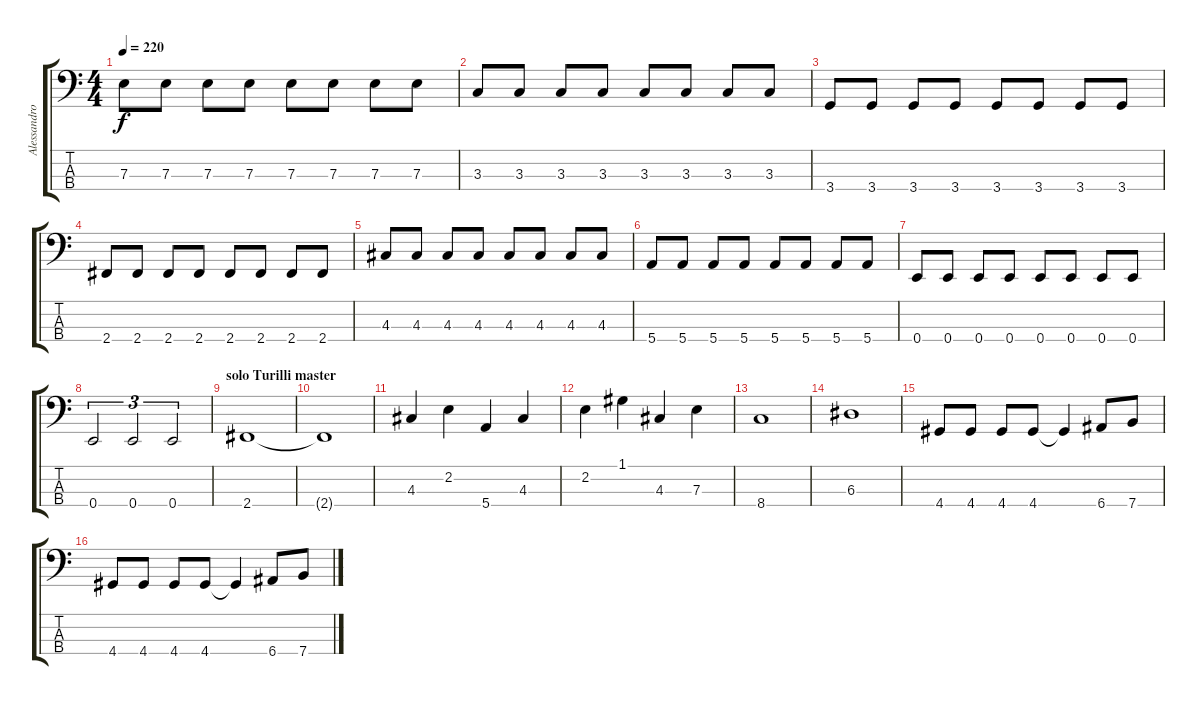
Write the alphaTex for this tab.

\track ("Alessandro Lotta" "Alessandro") {instrument electricbassfinger}
\staff {score tabs}
\tuning (G2 D2 A1 E1) {hide}
\ts (4 4)
\tempo 220
\clef f4
\ks c
7.3.8{dy f} 7.3.8 7.3.8 7.3.8 7.3.8 7.3.8 7.3.8 7.3.8 |
3.3.8 3.3.8 3.3.8 3.3.8 3.3.8 3.3.8 3.3.8 3.3.8 |
3.4.8 3.4.8 3.4.8 3.4.8 3.4.8 3.4.8 3.4.8 3.4.8 |
2.4.8 2.4.8 2.4.8 2.4.8 2.4.8 2.4.8 2.4.8 2.4.8 |
4.3.8 4.3.8 4.3.8 4.3.8 4.3.8 4.3.8 4.3.8 4.3.8 |
5.4.8 5.4.8 5.4.8 5.4.8 5.4.8 5.4.8 5.4.8 5.4.8 |
0.4.8 0.4.8 0.4.8 0.4.8 0.4.8 0.4.8 0.4.8 0.4.8 |
0.4.2{tu (3 2)} 0.4.2{tu (3 2)} 0.4.2{tu (3 2)} |
\section ("" "solo Turilli master")
2.4.1 |
2.4{t}.1 |
4.3.4 2.2.4 5.4.4 4.3.4 |
2.2.4 1.1.4 4.3.4 7.3.4 |
8.4.1 |
6.3.1 |
4.4.8 4.4.8 4.4.8 4.4.8 4.4{t}.4 6.4.8 7.4.8 |
4.4.8 4.4.8 4.4.8 4.4.8 4.4{t}.4 6.4.8 7.4.8
